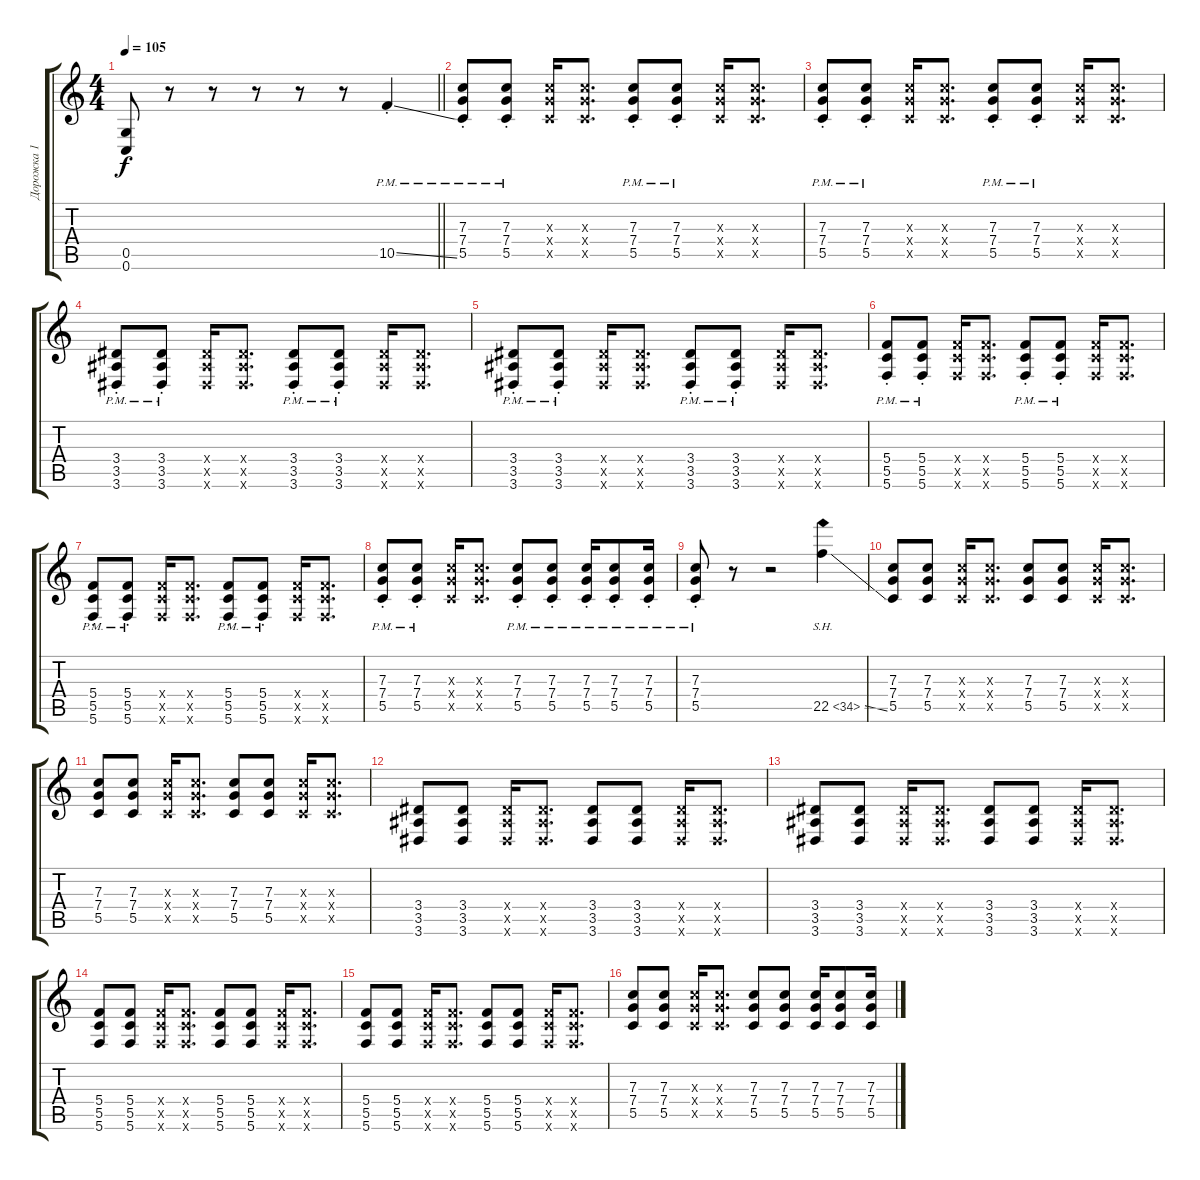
\track ("Дорожка 1" "Дорожка 1") {instrument overdrivenguitar}
\staff {score tabs}
\tuning (D4 A3 F3 C3 G2 C2) {hide}
\ts (4 4)
\tempo 105
\clef g2
\barLineRight lightlight
\ks c
(0.5 0.6).8{dy f} r.8 r.8 r.8 r.8 r.8 10.5{ss pm st}.4 |
(7.3{pm st} 7.4{pm st} 5.5{pm st}).8 (7.3{pm st} 7.4{pm st} 5.5{pm st}).8 (7.3{x} 7.4{x} 5.5{x}).16 (7.3{x} 7.4{x} 5.5{x}).8{d} (7.3{pm st} 7.4{pm st} 5.5{pm st}).8 (7.3{pm st} 7.4{pm st} 5.5{pm st}).8 (7.3{x} 7.4{x} 5.5{x}).16 (7.3{x} 7.4{x} 5.5{x}).8{d} |
(7.3{pm st} 7.4{pm st} 5.5{pm st}).8 (7.3{pm st} 7.4{pm st} 5.5{pm st}).8 (7.3{x} 7.4{x} 5.5{x}).16 (7.3{x} 7.4{x} 5.5{x}).8{d} (7.3{pm st} 7.4{pm st} 5.5{pm st}).8 (7.3{pm st} 7.4{pm st} 5.5{pm st}).8 (7.3{x} 7.4{x} 5.5{x}).16 (7.3{x} 7.4{x} 5.5{x}).8{d} |
(3.4{pm st} 3.5{pm st} 3.6{pm st}).8 (3.4{pm st} 3.5{pm st} 3.6{pm st}).8 (3.4{x} 3.5{x} 3.6{x}).16 (3.4{x} 3.5{x} 3.6{x}).8{d} (3.4{pm st} 3.5{pm st} 3.6{pm st}).8 (3.4{pm st} 3.5{pm st} 3.6{pm st}).8 (3.4{x} 3.5{x} 3.6{x}).16 (3.4{x} 3.5{x} 3.6{x}).8{d} |
(3.4{pm st} 3.5{pm st} 3.6{pm st}).8 (3.4{pm st} 3.5{pm st} 3.6{pm st}).8 (3.4{x} 3.5{x} 3.6{x}).16 (3.4{x} 3.5{x} 3.6{x}).8{d} (3.4{pm st} 3.5{pm st} 3.6{pm st}).8 (3.4{pm st} 3.5{pm st} 3.6{pm st}).8 (3.4{x} 3.5{x} 3.6{x}).16 (3.4{x} 3.5{x} 3.6{x}).8{d} |
(5.4{pm st} 5.5{pm st} 5.6{pm st}).8 (5.4{pm st} 5.5{pm st} 5.6{pm st}).8 (5.4{x} 5.5{x} 5.6{x}).16 (5.4{x} 5.5{x} 5.6{x}).8{d} (5.4{pm st} 5.5{pm st} 5.6{pm st}).8 (5.4{pm st} 5.5{pm st} 5.6{pm st}).8 (5.4{x} 5.5{x} 5.6{x}).16 (5.4{x} 5.5{x} 5.6{x}).8{d} |
(5.4{pm st} 5.5{pm st} 5.6{pm st}).8 (5.4{pm st} 5.5{pm st} 5.6{pm st}).8 (5.4{x} 5.5{x} 5.6{x}).16 (5.4{x} 5.5{x} 5.6{x}).8{d} (5.4{pm st} 5.5{pm st} 5.6{pm st}).8 (5.4{pm st} 5.5{pm st} 5.6{pm st}).8 (5.4{x} 5.5{x} 5.6{x}).16 (5.4{x} 5.5{x} 5.6{x}).8{d} |
(7.3{pm st} 7.4{pm st} 5.5{pm st}).8 (7.3{pm st} 7.4{pm st} 5.5{pm st}).8 (7.3{x} 7.4{x} 5.5{x}).16 (7.3{x} 7.4{x} 5.5{x}).8{d} (7.3{pm st} 7.4{pm st} 5.5{pm st}).8 (7.3{pm st} 7.4{pm st} 5.5{pm st}).8 (7.3{pm st} 7.4{pm st} 5.5{pm st}).16 (7.3{pm st} 7.4{pm st} 5.5{pm st}).8 (7.3{pm st} 7.4{pm st} 5.5{pm st}).16 |
(7.3{pm st} 7.4{pm st} 5.5{pm st}).8 r.8 r.2 22.5{sh 12 ss}.4 |
(7.3 7.4 5.5).8 (7.3 7.4 5.5).8 (7.3{x} 7.4{x} 5.5{x}).16 (7.3{x} 7.4{x} 5.5{x}).8{d} (7.3 7.4 5.5).8 (7.3 7.4 5.5).8 (7.3{x} 7.4{x} 5.5{x}).16 (7.3{x} 7.4{x} 5.5{x}).8{d} |
(7.3 7.4 5.5).8 (7.3 7.4 5.5).8 (7.3{x} 7.4{x} 5.5{x}).16 (7.3{x} 7.4{x} 5.5{x}).8{d} (7.3 7.4 5.5).8 (7.3 7.4 5.5).8 (7.3{x} 7.4{x} 5.5{x}).16 (7.3{x} 7.4{x} 5.5{x}).8{d} |
(3.4 3.5 3.6).8 (3.4 3.5 3.6).8 (3.4{x} 3.5{x} 3.6{x}).16 (3.4{x} 3.5{x} 3.6{x}).8{d} (3.4 3.5 3.6).8 (3.4 3.5 3.6).8 (3.4{x} 3.5{x} 3.6{x}).16 (3.4{x} 3.5{x} 3.6{x}).8{d} |
(3.4 3.5 3.6).8 (3.4 3.5 3.6).8 (3.4{x} 3.5{x} 3.6{x}).16 (3.4{x} 3.5{x} 3.6{x}).8{d} (3.4 3.5 3.6).8 (3.4 3.5 3.6).8 (3.4{x} 3.5{x} 3.6{x}).16 (3.4{x} 3.5{x} 3.6{x}).8{d} |
(5.4 5.5 5.6).8 (5.4 5.5 5.6).8 (5.4{x} 5.5{x} 5.6{x}).16 (5.4{x} 5.5{x} 5.6{x}).8{d} (5.4 5.5 5.6).8 (5.4 5.5 5.6).8 (5.4{x} 5.5{x} 5.6{x}).16 (5.4{x} 5.5{x} 5.6{x}).8{d} |
(5.4 5.5 5.6).8 (5.4 5.5 5.6).8 (5.4{x} 5.5{x} 5.6{x}).16 (5.4{x} 5.5{x} 5.6{x}).8{d} (5.4 5.5 5.6).8 (5.4 5.5 5.6).8 (5.4{x} 5.5{x} 5.6{x}).16 (5.4{x} 5.5{x} 5.6{x}).8{d} |
(7.3 7.4 5.5).8 (7.3 7.4 5.5).8 (7.3{x} 7.4{x} 5.5{x}).16 (7.3{x} 7.4{x} 5.5{x}).8{d} (7.3 7.4 5.5).8 (7.3 7.4 5.5).8 (7.3 7.4 5.5).16 (7.3 7.4 5.5).8 (7.3 7.4 5.5).16
